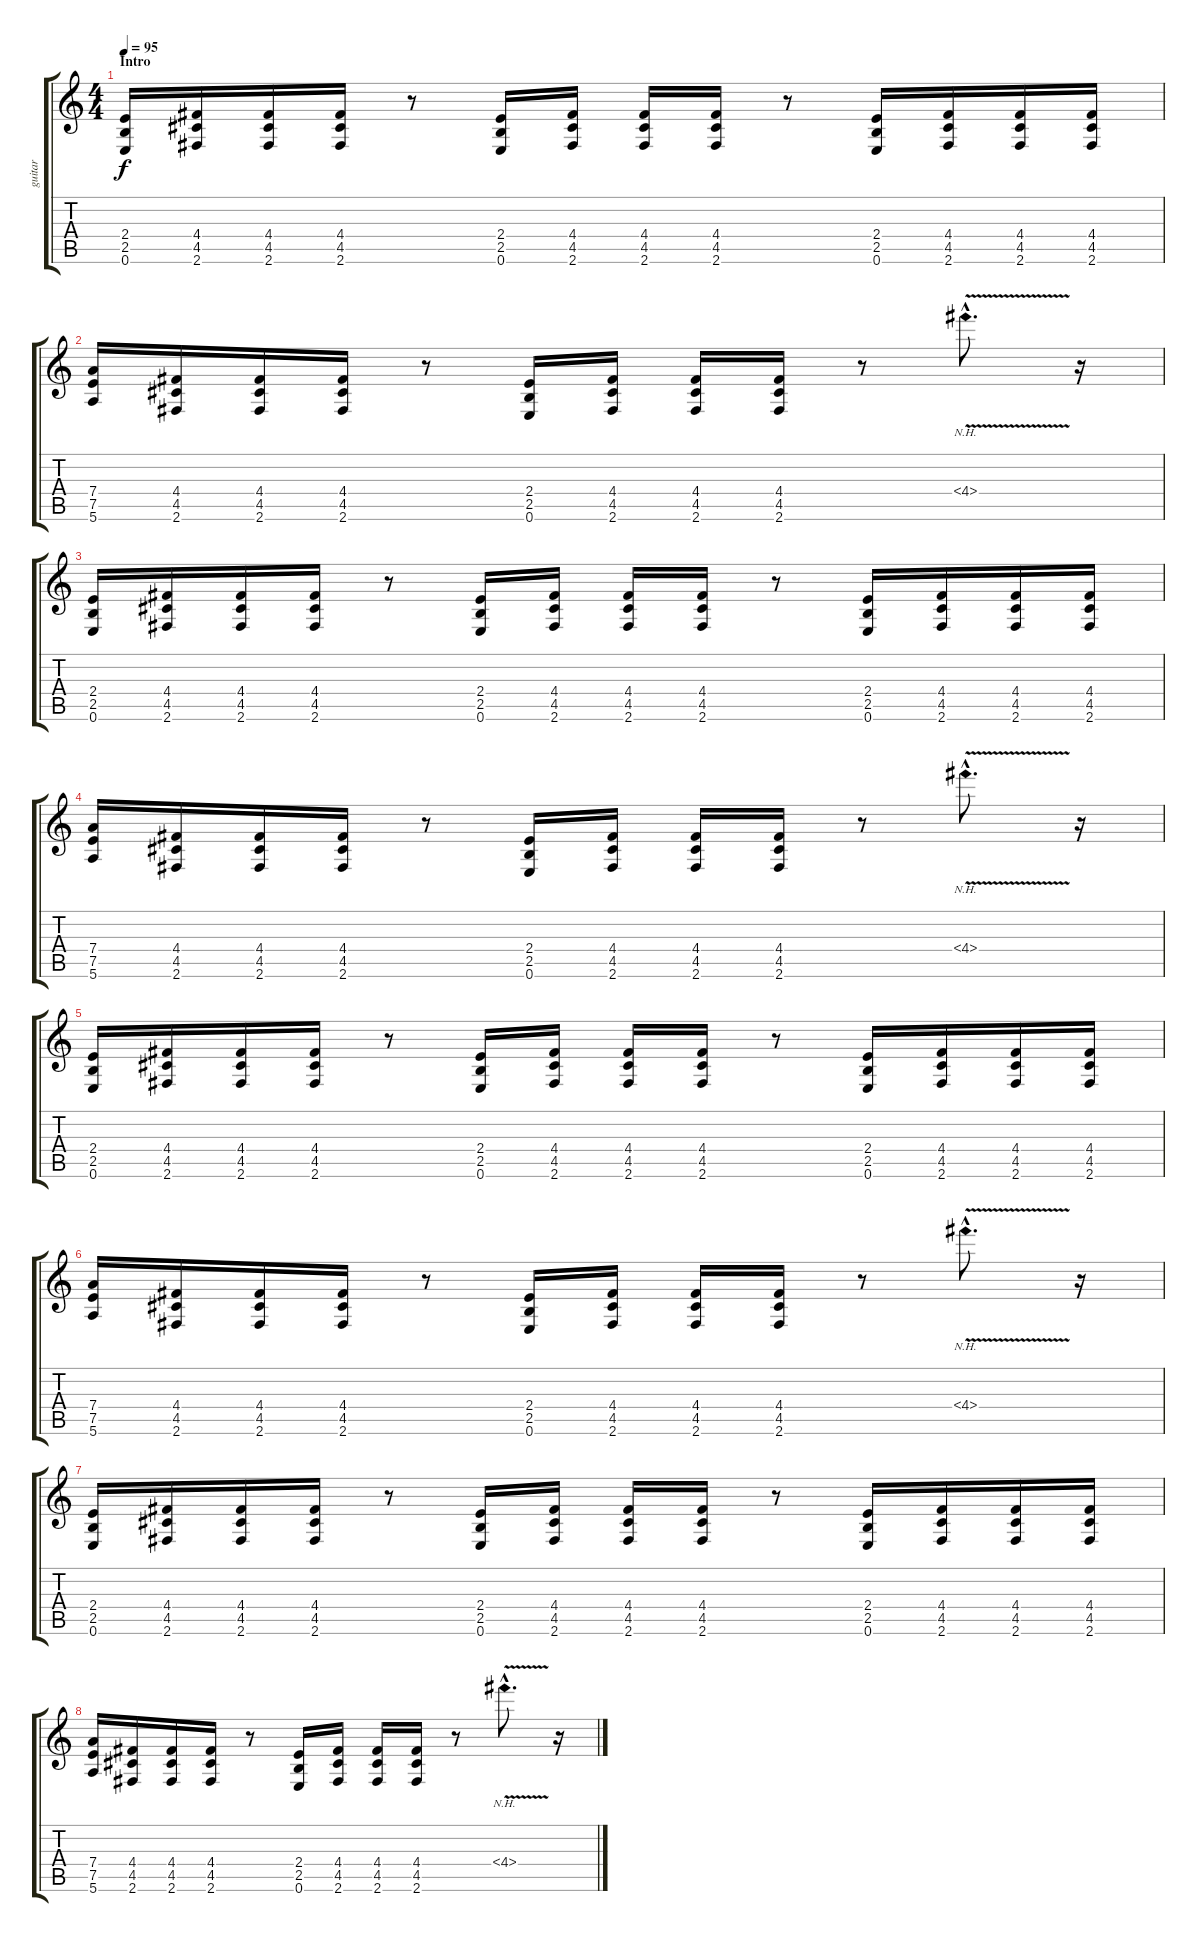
\track ("guitar" "guitar") {instrument distortionguitar}
\staff {score tabs}
\tuning (E4 B3 G3 D3 A2 E2) {hide}
\ts (4 4)
\section ("" "Intro")
\tempo 95
\clef g2
\ks c
(2.4 2.5 0.6).16{dy f instrument distortionguitar} (4.4 4.5 2.6).16 (4.4 4.5 2.6).16 (4.4 4.5 2.6).16 r.8 (2.4 2.5 0.6).16 (4.4 4.5 2.6).16 (4.4 4.5 2.6).16 (4.4 4.5 2.6).16 r.8 (2.4 2.5 0.6).16 (4.4 4.5 2.6).16 (4.4 4.5 2.6).16 (4.4 4.5 2.6).16 |
(7.4 7.5 5.6).16 (4.4 4.5 2.6).16 (4.4 4.5 2.6).16 (4.4 4.5 2.6).16 r.8 (2.4 2.5 0.6).16 (4.4 4.5 2.6).16 (4.4 4.5 2.6).16 (4.4 4.5 2.6).16 r.8 4.4{nh v hac}.8{d} r.16 |
(2.4 2.5 0.6).16 (4.4 4.5 2.6).16 (4.4 4.5 2.6).16 (4.4 4.5 2.6).16 r.8 (2.4 2.5 0.6).16 (4.4 4.5 2.6).16 (4.4 4.5 2.6).16 (4.4 4.5 2.6).16 r.8 (2.4 2.5 0.6).16 (4.4 4.5 2.6).16 (4.4 4.5 2.6).16 (4.4 4.5 2.6).16 |
(7.4 7.5 5.6).16 (4.4 4.5 2.6).16 (4.4 4.5 2.6).16 (4.4 4.5 2.6).16 r.8 (2.4 2.5 0.6).16 (4.4 4.5 2.6).16 (4.4 4.5 2.6).16 (4.4 4.5 2.6).16 r.8 4.4{nh v hac}.8{d} r.16 |
(2.4 2.5 0.6).16 (4.4 4.5 2.6).16 (4.4 4.5 2.6).16 (4.4 4.5 2.6).16 r.8 (2.4 2.5 0.6).16 (4.4 4.5 2.6).16 (4.4 4.5 2.6).16 (4.4 4.5 2.6).16 r.8 (2.4 2.5 0.6).16 (4.4 4.5 2.6).16 (4.4 4.5 2.6).16 (4.4 4.5 2.6).16 |
(7.4 7.5 5.6).16 (4.4 4.5 2.6).16 (4.4 4.5 2.6).16 (4.4 4.5 2.6).16 r.8 (2.4 2.5 0.6).16 (4.4 4.5 2.6).16 (4.4 4.5 2.6).16 (4.4 4.5 2.6).16 r.8 4.4{nh v hac}.8{d} r.16 |
(2.4 2.5 0.6).16 (4.4 4.5 2.6).16 (4.4 4.5 2.6).16 (4.4 4.5 2.6).16 r.8 (2.4 2.5 0.6).16 (4.4 4.5 2.6).16 (4.4 4.5 2.6).16 (4.4 4.5 2.6).16 r.8 (2.4 2.5 0.6).16 (4.4 4.5 2.6).16 (4.4 4.5 2.6).16 (4.4 4.5 2.6).16 |
(7.4 7.5 5.6).16 (4.4 4.5 2.6).16 (4.4 4.5 2.6).16 (4.4 4.5 2.6).16 r.8 (2.4 2.5 0.6).16 (4.4 4.5 2.6).16 (4.4 4.5 2.6).16 (4.4 4.5 2.6).16 r.8 4.4{nh v hac}.8{d} r.16
